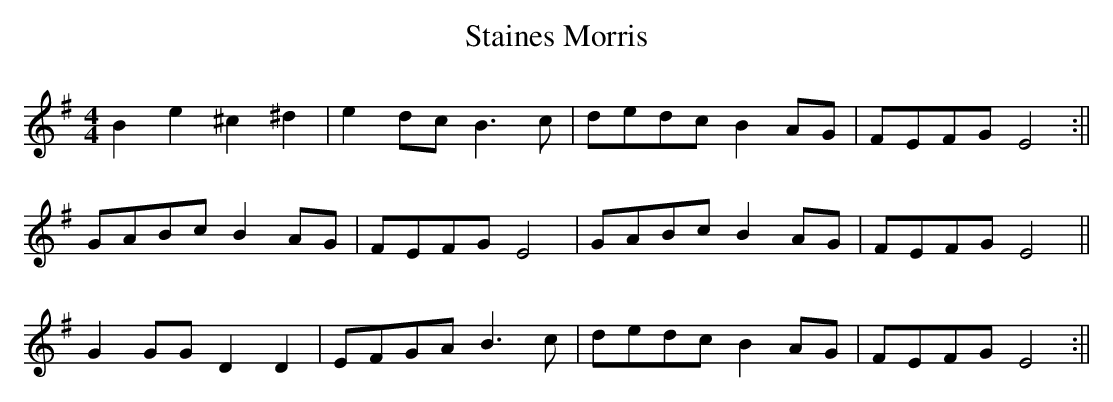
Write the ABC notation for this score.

X:1
T:Staines Morris
M:4/4
L:1/8
K:Em
B2 e2 ^c2 ^d2|e2 dc B3 c|dedc B2 AG|FEFG E4:||
GABc B2 AG|FEFG E4|GABc B2 AG|FEFG E4||
G2 GG D2 D2|EFGA B3 c|dedc B2 AG|FEFG E4:||
